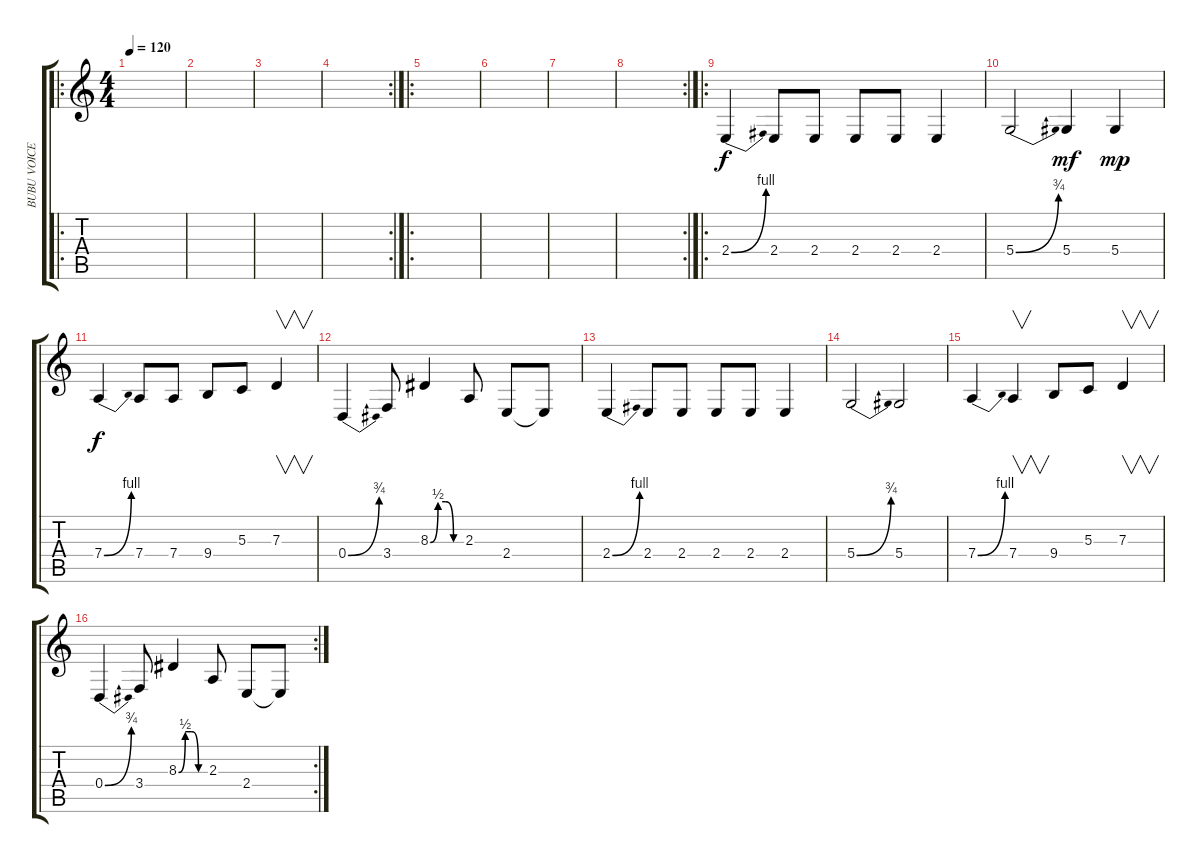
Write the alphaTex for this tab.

\track ("BUBU VOICE" "BUBU VOICE") {instrument altosax}
\staff {score tabs}
\tuning (E4 B3 G3 D3 A2 E2) {hide}
\ro
\ts (4 4)
\tempo 120
\clef g2
\ks c
|
|
|
\rc 2
|
\ro
|
|
|
\rc 2
|
\ro
2.4{be (bend 0 0 60 4)}.4 2.4.8 2.4.8 2.4.8 2.4.8 2.4.4 |
5.4{be (bend 0 0 60 3)}.2 5.4.4{dy mf} 5.4.4{dy mp} |
7.4{be (bend 0 0 60 4)}.4{dy f} 7.4.8 7.4.8 9.4.8 5.3.8 7.3.4{v} |
0.4{be (bend 0 0 60 3)}.4 3.4.8 8.3{be (custom 0 0 15 2 30 2 45 0 60 0)}.4 2.3.8 2.4.8 2.4{t}.8 |
2.4{be (bend 0 0 60 4)}.4 2.4.8 2.4.8 2.4.8 2.4.8 2.4.4 |
5.4{be (bend 0 0 60 3)}.2 5.4.2 |
7.4{be (bend 0 0 60 4)}.4 7.4.4{v} 9.4.8 5.3.8 7.3.4{v} |
\rc 2
0.4{be (bend 0 0 60 3)}.4 3.4.8 8.3{be (custom 0 0 15 2 30 2 45 0 60 0)}.4 2.3.8 2.4.8 2.4{t}.8
